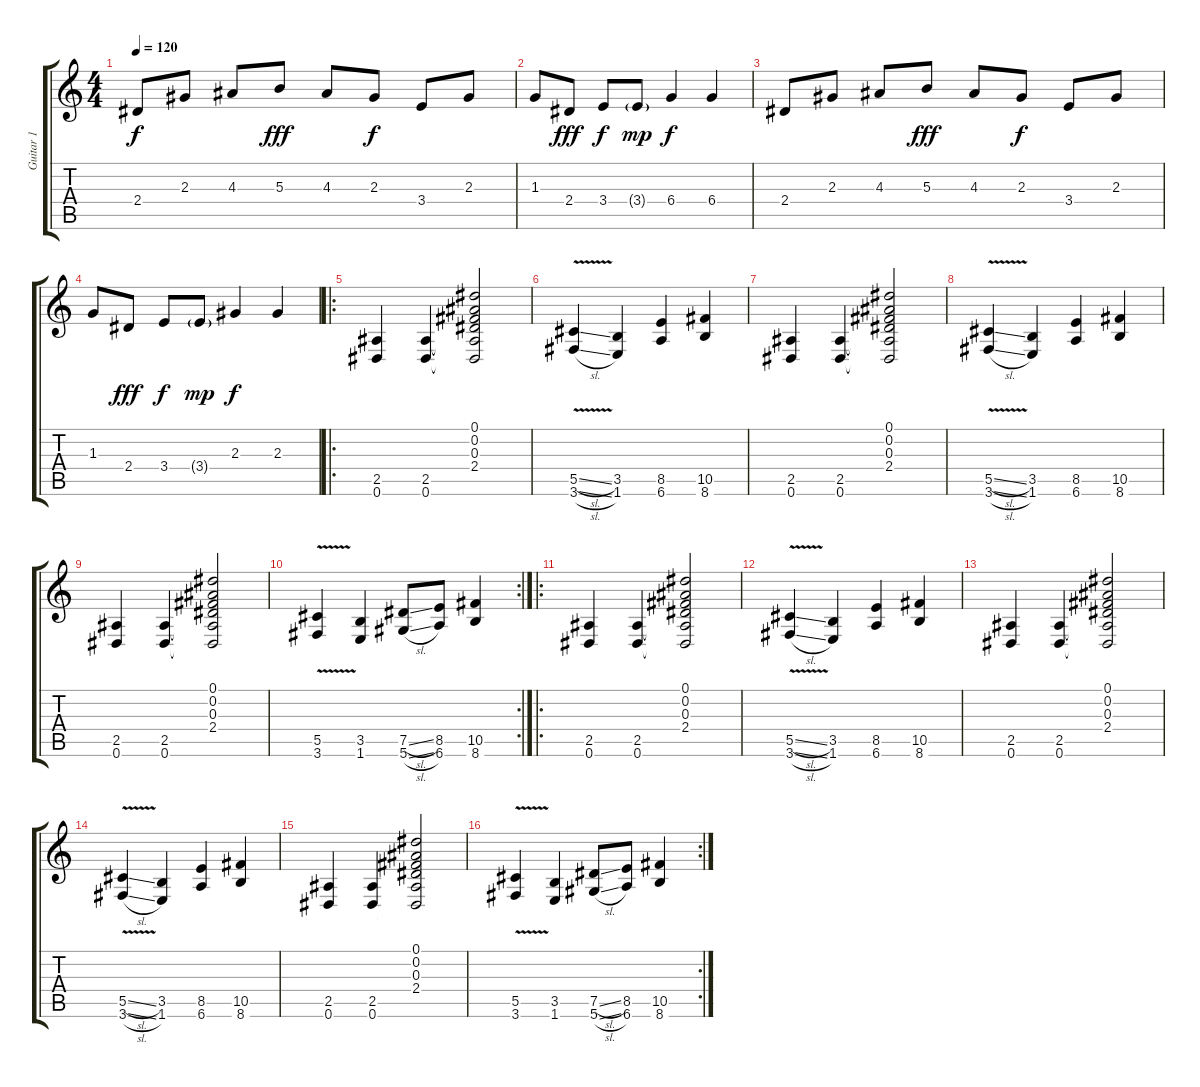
\track ("Guitar 1" "Guitar 1") {instrument distortionguitar}
\staff {score tabs}
\tuning (Eb4 Bb3 Gb3 Db3 Ab2 Eb2) {hide}
\ts (4 4)
\tempo 120
\clef g2
\ks c
2.4.8{dy f} 2.3.8 4.3.8 5.3.8{dy fff} 4.3.8 2.3.8{dy f} 3.4.8 2.3.8 |
1.3.8 2.4.8{dy fff} 3.4.8{dy f} 3.4{g}.8{dy mp} 6.4.4{dy f} 6.4.4 |
2.4.8 2.3.8 4.3.8 5.3.8{dy fff} 4.3.8 2.3.8{dy f} 3.4.8 2.3.8 |
1.3.8 2.4.8{dy fff} 3.4.8{dy f} 3.4{g}.8{dy mp} 2.3.4{dy f} 2.3.4 |
\ro
(2.5 0.6).4 (2.5 0.6).4 (0.1 0.2 0.3 2.4 2.5{t} 0.6{t}).2 |
(5.5{v sl} 3.6{v sl}).4 (3.5 1.6).4 (8.5 6.6).4 (10.5 8.6).4 |
(2.5 0.6).4 (2.5 0.6).4 (0.1 0.2 0.3 2.4 2.5{t} 0.6{t}).2 |
(5.5{v sl} 3.6{v sl}).4 (3.5 1.6).4 (8.5 6.6).4 (10.5 8.6).4 |
(2.5 0.6).4 (2.5 0.6).4 (0.1 0.2 0.3 2.4 2.5{t} 0.6{t}).2 |
\rc 2
(5.5{v} 3.6{v}).4 (3.5 1.6).4 (7.5{sl} 5.6{sl}).8 (8.5 6.6).8 (10.5 8.6).4 |
\ro
(2.5 0.6).4 (2.5 0.6).4 (0.1 0.2 0.3 2.4 2.5{t} 0.6{t}).2 |
(5.5{v sl} 3.6{v sl}).4 (3.5 1.6).4 (8.5 6.6).4 (10.5 8.6).4 |
(2.5 0.6).4 (2.5 0.6).4 (0.1 0.2 0.3 2.4 2.5{t} 0.6{t}).2 |
(5.5{v sl} 3.6{v sl}).4 (3.5 1.6).4 (8.5 6.6).4 (10.5 8.6).4 |
(2.5 0.6).4 (2.5 0.6).4 (0.1 0.2 0.3 2.4 2.5{t} 0.6{t}).2 |
\rc 2
(5.5{v} 3.6{v}).4 (3.5 1.6).4 (7.5{sl} 5.6{sl}).8 (8.5 6.6).8 (10.5 8.6).4
